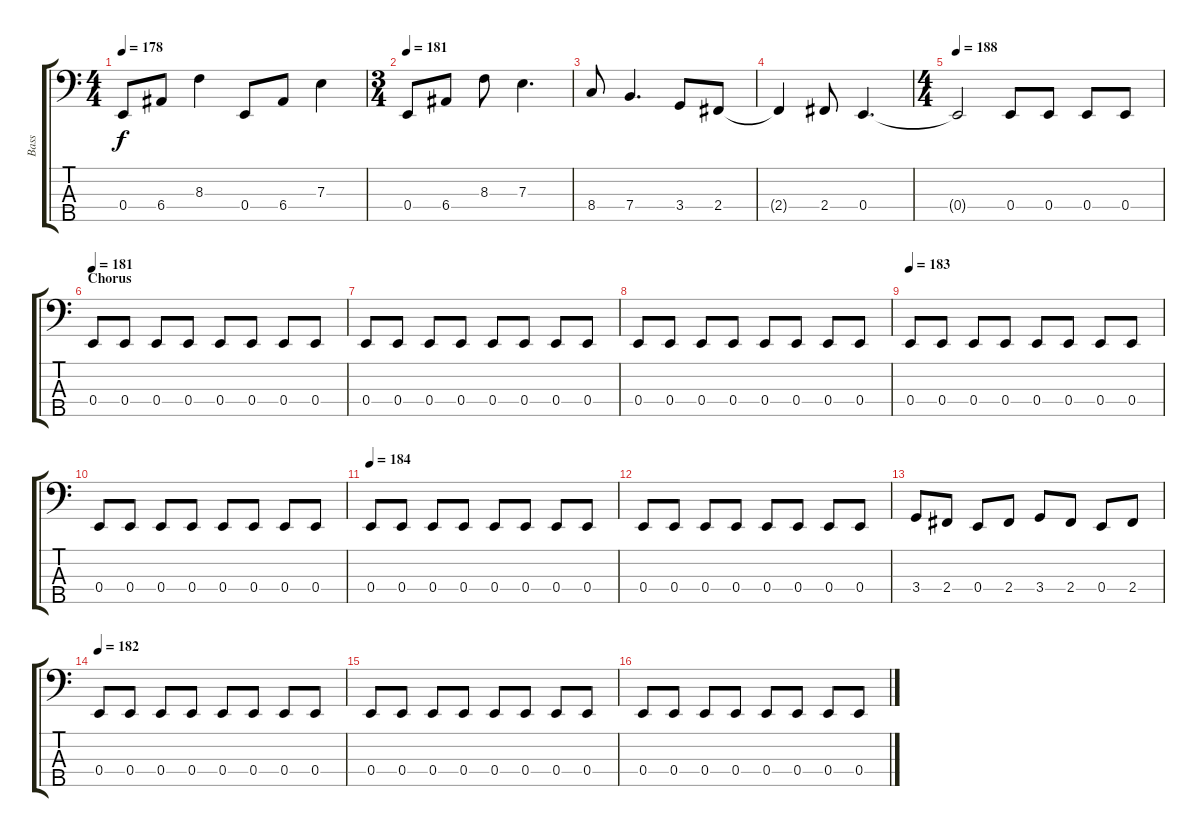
\track ("Bass" "Bass") {instrument electricbasspick}
\staff {score tabs}
\tuning (G2 D2 A1 E1 B0) {hide}
\ts (4 4)
\tempo 178
\clef f4
\ks c
0.4.8{dy f} 6.4.8 8.3.4 0.4.8 6.4.8 7.3.4 |
\ts (3 4)
\tempo 181
0.4.8 6.4.8 8.3.8 7.3.4{d} |
8.4.8 7.4.4{d} 3.4.8 2.4.8 |
2.4{t}.4 2.4.8 0.4.4{d} |
\ts (4 4)
\tempo 188
0.4{t}.2 0.4.8 0.4.8 0.4.8 0.4.8 |
\section ("" "Chorus")
\tempo 181
0.4.8 0.4.8 0.4.8 0.4.8 0.4.8 0.4.8 0.4.8 0.4.8 |
0.4.8 0.4.8 0.4.8 0.4.8 0.4.8 0.4.8 0.4.8 0.4.8 |
0.4.8 0.4.8 0.4.8 0.4.8 0.4.8 0.4.8 0.4.8 0.4.8 |
\tempo 183
0.4.8 0.4.8 0.4.8 0.4.8 0.4.8 0.4.8 0.4.8 0.4.8 |
0.4.8 0.4.8 0.4.8 0.4.8 0.4.8 0.4.8 0.4.8 0.4.8 |
\tempo 184
0.4.8 0.4.8 0.4.8 0.4.8 0.4.8 0.4.8 0.4.8 0.4.8 |
0.4.8 0.4.8 0.4.8 0.4.8 0.4.8 0.4.8 0.4.8 0.4.8 |
3.4.8 2.4.8 0.4.8 2.4.8 3.4.8 2.4.8 0.4.8 2.4.8 |
\tempo 182
0.4.8 0.4.8 0.4.8 0.4.8 0.4.8 0.4.8 0.4.8 0.4.8 |
0.4.8 0.4.8 0.4.8 0.4.8 0.4.8 0.4.8 0.4.8 0.4.8 |
0.4.8 0.4.8 0.4.8 0.4.8 0.4.8 0.4.8 0.4.8 0.4.8
